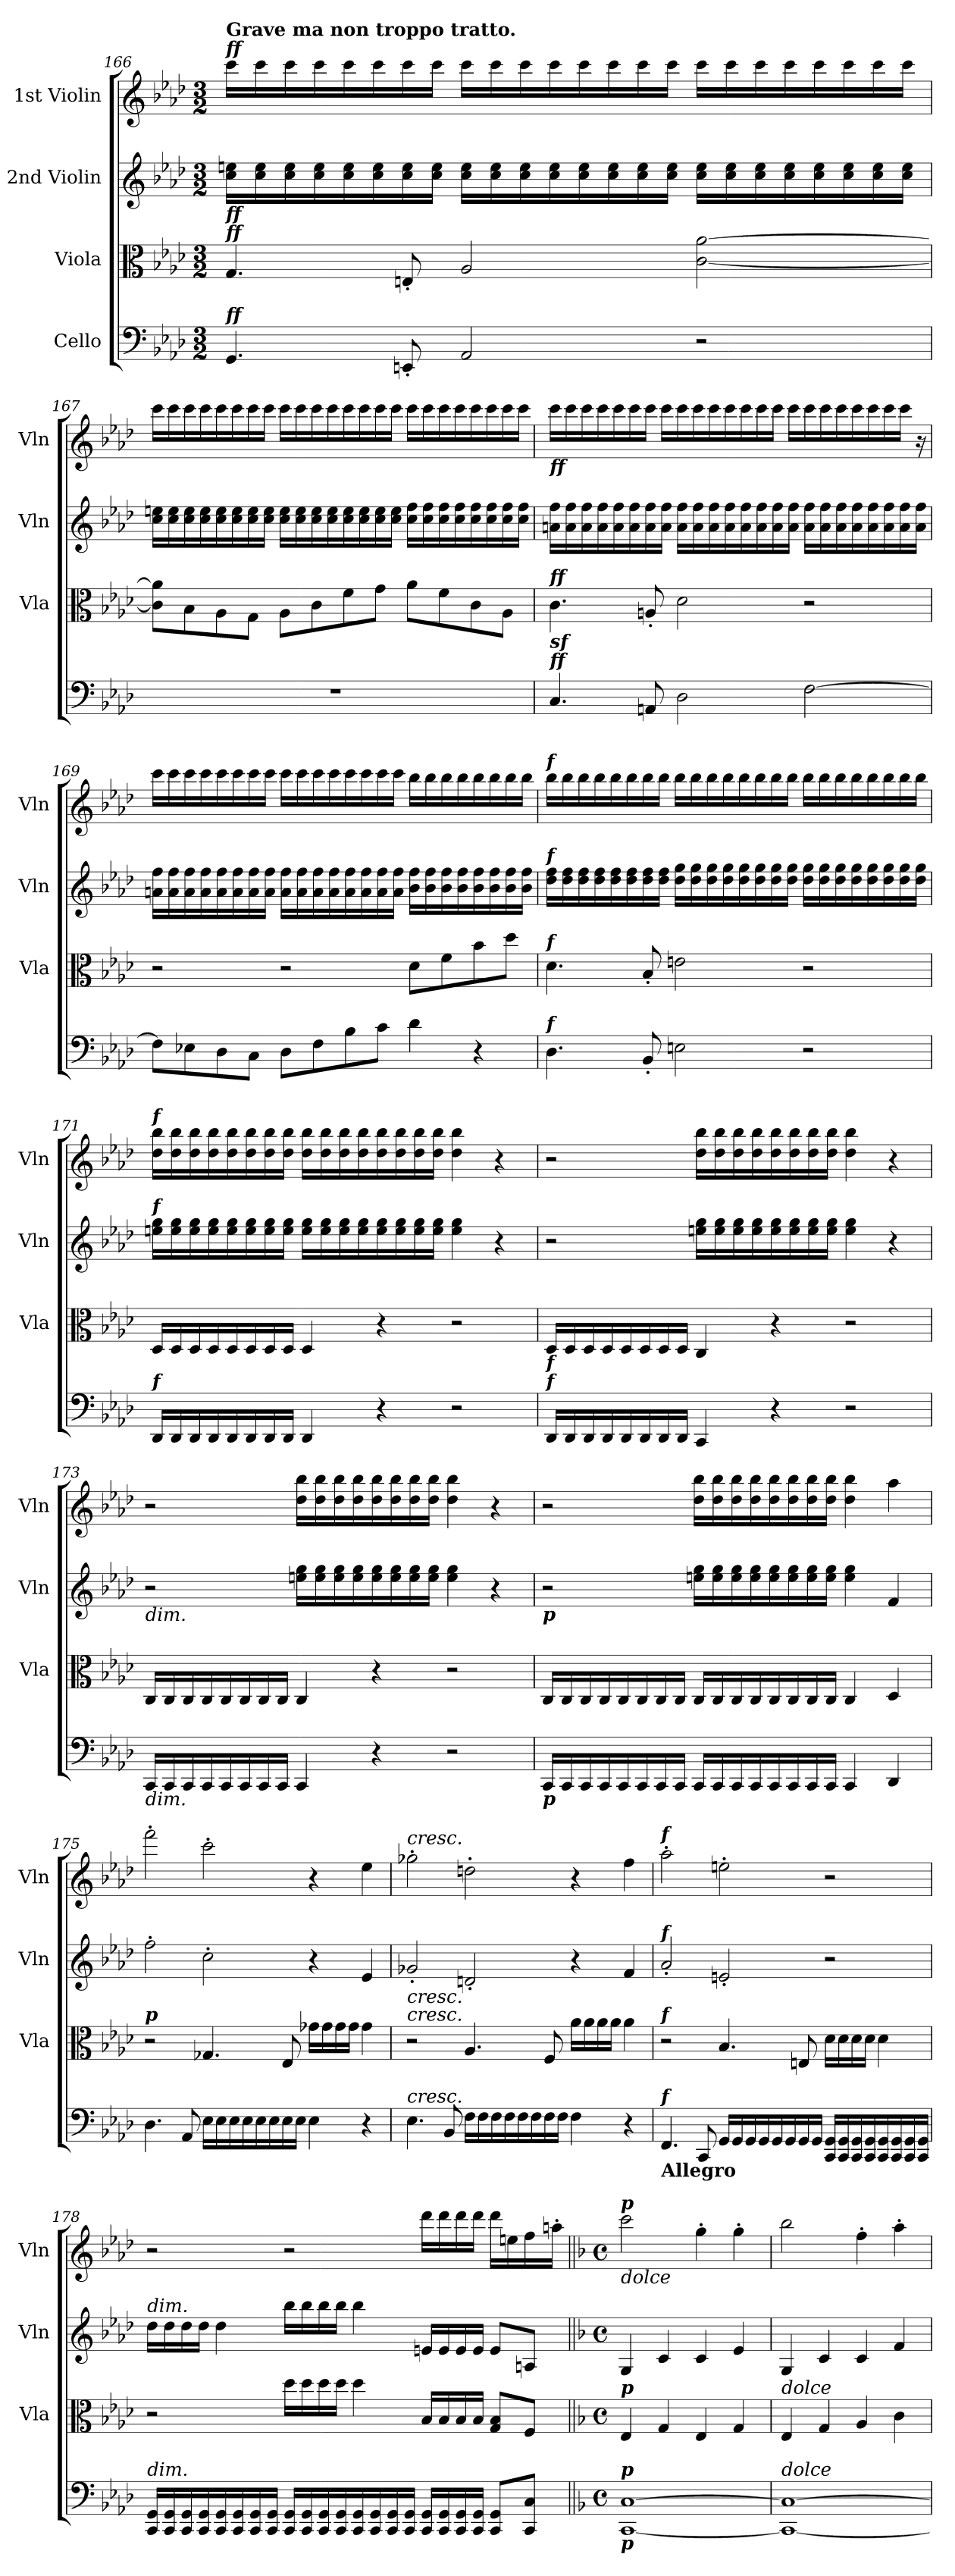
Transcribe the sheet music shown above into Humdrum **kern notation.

**kern	**kern	**kern	**kern
*part4	*part3	*part2	*part1
*staff4	*staff3	*staff2	*staff1
*I"Cello	*I"Viola	*I"2nd Violin	*I"1st Violin
*	*I'Vla	*I'Vln	*I'Vln
!!LO:LB:g=z
*clefF4	*clefC3	*clefG2	*clefG2
*k[b-e-a-d-]	*k[b-e-a-d-]	*k[b-e-a-d-]	*k[b-e-a-d-]
*A-:	*A-:	*A-:	*A-:
*M3/2	*M3/2	*M3/2	*M3/2
=166	=166	=166	=166
!	!	!	!LO:TX:a:Bi:t=ff
!	!	!	!LO:TX:a:B:t=Grave ma non troppo tratto.
!	!LO:TX:a:Bi:t=ff	!	!
!	!LO:TX:a:Bi:t=ff	!	!
!LO:TX:a:Bi:t=ff	!	!	!
4.GG/	4.G/	16cc\ 16een\LL	16ccc\LL
.	.	16cc\ 16ee\	16ccc\
.	.	16cc\ 16ee\	16ccc\
.	.	16cc\ 16ee\	16ccc\
.	.	16cc\ 16ee\	16ccc\
.	.	16cc\ 16ee\	16ccc\
8EEn'/	8En'/	16cc\ 16ee\	16ccc\
.	.	16cc\ 16ee\JJ	16ccc\JJ
2AA-/	2A-/	16cc\ 16ee\LL	16ccc\LL
.	.	16cc\ 16ee\	16ccc\
.	.	16cc\ 16ee\	16ccc\
.	.	16cc\ 16ee\	16ccc\
.	.	16cc\ 16ee\	16ccc\
.	.	16cc\ 16ee\	16ccc\
.	.	16cc\ 16ee\	16ccc\
.	.	16cc\ 16ee\JJ	16ccc\JJ
2r	[2c\ [2a-\	16cc\ 16ee\LL	16ccc\LL
.	.	16cc\ 16ee\	16ccc\
.	.	16cc\ 16ee\	16ccc\
.	.	16cc\ 16ee\	16ccc\
.	.	16cc\ 16ee\	16ccc\
.	.	16cc\ 16ee\	16ccc\
.	.	16cc\ 16ee\	16ccc\
.	.	16cc\ 16ee\JJ	16ccc\JJ
!!LO:LB:g=z
=167	=167	=167	=167
1.r	8c\] 8a-\]L	16cc\ 16een\LL	16ccc\LL
.	.	16cc\ 16ee\	16ccc\
.	8B-\	16cc\ 16ee\	16ccc\
.	.	16cc\ 16ee\	16ccc\
.	8A-\	16cc\ 16ee\	16ccc\
.	.	16cc\ 16ee\	16ccc\
.	8G\J	16cc\ 16ee\	16ccc\
.	.	16cc\ 16ee\JJ	16ccc\JJ
.	8A-\L	16cc\ 16ee\LL	16ccc\LL
.	.	16cc\ 16ee\	16ccc\
.	8c\	16cc\ 16ee\	16ccc\
.	.	16cc\ 16ee\	16ccc\
.	8f\	16cc\ 16ee\	16ccc\
.	.	16cc\ 16ee\	16ccc\
.	8g\J	16cc\ 16ee\	16ccc\
.	.	16cc\ 16ee\JJ	16ccc\JJ
.	8a-\L	16cc\ 16ff\LL	16ccc\LL
.	.	16cc\ 16ff\	16ccc\
.	8f\	16cc\ 16ff\	16ccc\
.	.	16cc\ 16ff\	16ccc\
.	8c\	16cc\ 16ff\	16ccc\
.	.	16cc\ 16ff\	16ccc\
.	8A-\J	16cc\ 16ff\	16ccc\
.	.	16cc\ 16ff\JJ	16ccc\JJ
!!LO:PB:g=z
=168	=168	=168	=168
!	!	!	!LO:TX:b:Bi:t=ff
!	!LO:TX:a:Bi:t=ff	!	!
!LO:TX:a:Bi:t=ff	!	!	!
!LO:TX:a:Bi:t=sf	!	!	!
4.C/	4.c\	16an\ 16ff\LL	16ccc\LL
.	.	16a\ 16ff\	16ccc\
.	.	16a\ 16ff\	16ccc\
.	.	16a\ 16ff\	16ccc\
.	.	16a\ 16ff\	16ccc\
.	.	16a\ 16ff\	16ccc\
8AAn/	8An'/	16a\ 16ff\	16ccc\JJ
.	.	16a\ 16ff\JJ	16ccc\LL
2D-\	2d-\	16a\ 16ff\LL	16ccc\
.	.	16a\ 16ff\	16ccc\
.	.	16a\ 16ff\	16ccc\
.	.	16a\ 16ff\	16ccc\
.	.	16a\ 16ff\	16ccc\
.	.	16a\ 16ff\	16ccc\
.	.	16a\ 16ff\	16ccc\JJ
.	.	16a\ 16ff\JJ	16ccc\LL
[2F\	2r	16a\ 16ff\LL	16ccc\
.	.	16a\ 16ff\	16ccc\
.	.	16a\ 16ff\	16ccc\
.	.	16a\ 16ff\	16ccc\
.	.	16a\ 16ff\	16ccc\
.	.	16a\ 16ff\	16ccc\
.	.	16a\ 16ff\	16ccc\JJ
.	.	16a\ 16ff\JJ	16r
!!LO:PB:g=z
=169	=169	=169	=169
8F\L]	2r	16an\ 16ff\LL	16ccc\LL
.	.	16a\ 16ff\	16ccc\
8E-X\	.	16a\ 16ff\	16ccc\
.	.	16a\ 16ff\	16ccc\
8D-\	.	16a\ 16ff\	16ccc\
.	.	16a\ 16ff\	16ccc\
8C\J	.	16a\ 16ff\	16ccc\
.	.	16a\ 16ff\JJ	16ccc\JJ
8D-\L	2r	16a\ 16ff\LL	16ccc\LL
.	.	16a\ 16ff\	16ccc\
8F\	.	16a\ 16ff\	16ccc\
.	.	16a\ 16ff\	16ccc\
8B-\	.	16a\ 16ff\	16ccc\
.	.	16a\ 16ff\	16ccc\
8c\J	.	16a\ 16ff\	16ccc\
.	.	16a\ 16ff\JJ	16ccc\JJ
4d-\	8d-\L	16b-\ 16ff\LL	16bb-\LL
.	.	16b-\ 16ff\	16bb-\
.	8f\	16b-\ 16ff\	16bb-\
.	.	16b-\ 16ff\	16bb-\
4r	8b-\	16b-\ 16ff\	16bb-\
.	.	16b-\ 16ff\	16bb-\
.	8dd-\J	16b-\ 16ff\	16bb-\
.	.	16b-\ 16ff\JJ	16bb-\JJ
!!LO:LB:g=z
=170	=170	=170	=170
!	!	!	!LO:TX:a:Bi:t=f
!	!	!LO:TX:a:Bi:t=f	!
!	!LO:TX:a:Bi:t=f	!	!
!LO:TX:a:Bi:t=f	!	!	!
4.D-\	4.d-\	16dd-\ 16ff\LL	16bb-\LL
.	.	16dd-\ 16ff\	16bb-\
.	.	16dd-\ 16ff\	16bb-\
.	.	16dd-\ 16ff\	16bb-\
.	.	16dd-\ 16ff\	16bb-\
.	.	16dd-\ 16ff\	16bb-\
8BB-'/	8B-'/	16dd-\ 16ff\	16bb-\
.	.	16dd-\ 16ff\JJ	16bb-\JJ
2En\	2en\	16dd-\ 16gg\LL	16bb-\LL
.	.	16dd-\ 16gg\	16bb-\
.	.	16dd-\ 16gg\	16bb-\
.	.	16dd-\ 16gg\	16bb-\
.	.	16dd-\ 16gg\	16bb-\
.	.	16dd-\ 16gg\	16bb-\
.	.	16dd-\ 16gg\	16bb-\
.	.	16dd-\ 16gg\JJ	16bb-\JJ
2r	2r	16dd-\ 16gg\LL	16bb-\LL
.	.	16dd-\ 16gg\	16bb-\
.	.	16dd-\ 16gg\	16bb-\
.	.	16dd-\ 16gg\	16bb-\
.	.	16dd-\ 16gg\	16bb-\
.	.	16dd-\ 16gg\	16bb-\
.	.	16dd-\ 16gg\	16bb-\
.	.	16dd-\ 16gg\JJ	16bb-\JJ
!!LO:LB:g=z
=171	=171	=171	=171
!	!	!	!LO:TX:a:Bi:t=f
!	!	!LO:TX:a:Bi:t=f	!
!LO:TX:a:Bi:t=f	!	!	!
16DD-/LL	16D-/LL	16een\ 16gg\LL	16dd-\ 16bb-\LL
16DD-/	16D-/	16ee\ 16gg\	16dd-\ 16bb-\
16DD-/	16D-/	16ee\ 16gg\	16dd-\ 16bb-\
16DD-/	16D-/	16ee\ 16gg\	16dd-\ 16bb-\
16DD-/	16D-/	16ee\ 16gg\	16dd-\ 16bb-\
16DD-/	16D-/	16ee\ 16gg\	16dd-\ 16bb-\
16DD-/	16D-/	16ee\ 16gg\	16dd-\ 16bb-\
16DD-/JJ	16D-/JJ	16ee\ 16gg\JJ	16dd-\ 16bb-\JJ
4DD-/	4D-/	16ee\ 16gg\LL	16dd-\ 16bb-\LL
.	.	16ee\ 16gg\	16dd-\ 16bb-\
.	.	16ee\ 16gg\	16dd-\ 16bb-\
.	.	16ee\ 16gg\	16dd-\ 16bb-\
4r	4r	16ee\ 16gg\	16dd-\ 16bb-\
.	.	16ee\ 16gg\	16dd-\ 16bb-\
.	.	16ee\ 16gg\	16dd-\ 16bb-\
.	.	16ee\ 16gg\JJ	16dd-\ 16bb-\JJ
2r	2r	4ee\ 4gg\	4dd-\ 4bb-\
.	.	4r	4r
!!LO:PB:g=z
=172	=172	=172	=172
!LO:TX:a:Bi:t=f	!	!	!
!LO:TX:a:Bi:t=f	!	!	!
16DD-/LL	16D-/LL	2r	2r
16DD-/	16D-/	.	.
16DD-/	16D-/	.	.
16DD-/	16D-/	.	.
16DD-/	16D-/	.	.
16DD-/	16D-/	.	.
16DD-/	16D-/	.	.
16DD-/JJ	16D-/JJ	.	.
4CC/	4C/	16een\ 16gg\LL	16dd-\ 16bb-\LL
.	.	16ee\ 16gg\	16dd-\ 16bb-\
.	.	16ee\ 16gg\	16dd-\ 16bb-\
.	.	16ee\ 16gg\	16dd-\ 16bb-\
4r	4r	16ee\ 16gg\	16dd-\ 16bb-\
.	.	16ee\ 16gg\	16dd-\ 16bb-\
.	.	16ee\ 16gg\	16dd-\ 16bb-\
.	.	16ee\ 16gg\JJ	16dd-\ 16bb-\JJ
2r	2r	4ee\ 4gg\	4dd-\ 4bb-\
.	.	4r	4r
!!LO:LB:g=z
=173	=173	=173	=173
!	!	!LO:TX:b:i:t=dim.	!
!LO:TX:b:i:t=dim.	!	!	!
16CC/LL	16C/LL	2r	2r
16CC/	16C/	.	.
16CC/	16C/	.	.
16CC/	16C/	.	.
16CC/	16C/	.	.
16CC/	16C/	.	.
16CC/	16C/	.	.
16CC/JJ	16C/JJ	.	.
4CC/	4C/	16een\ 16gg\LL	16dd-\ 16bb-\LL
.	.	16ee\ 16gg\	16dd-\ 16bb-\
.	.	16ee\ 16gg\	16dd-\ 16bb-\
.	.	16ee\ 16gg\	16dd-\ 16bb-\
4r	4r	16ee\ 16gg\	16dd-\ 16bb-\
.	.	16ee\ 16gg\	16dd-\ 16bb-\
.	.	16ee\ 16gg\	16dd-\ 16bb-\
.	.	16ee\ 16gg\JJ	16dd-\ 16bb-\JJ
2r	2r	4ee\ 4gg\	4dd-\ 4bb-\
.	.	4r	4r
!!LO:PB:g=z
=174	=174	=174	=174
!	!	!LO:TX:b:Bi:t=p	!
!LO:TX:b:Bi:t=p	!	!	!
16CC/LL	16C/LL	2r	2r
16CC/	16C/	.	.
16CC/	16C/	.	.
16CC/	16C/	.	.
16CC/	16C/	.	.
16CC/	16C/	.	.
16CC/	16C/	.	.
16CC/JJ	16C/JJ	.	.
16CC/LL	16C/LL	16een\ 16gg\LL	16dd-\ 16bb-\LL
16CC/	16C/	16ee\ 16gg\	16dd-\ 16bb-\
16CC/	16C/	16ee\ 16gg\	16dd-\ 16bb-\
16CC/	16C/	16ee\ 16gg\	16dd-\ 16bb-\
16CC/	16C/	16ee\ 16gg\	16dd-\ 16bb-\
16CC/	16C/	16ee\ 16gg\	16dd-\ 16bb-\
16CC/	16C/	16ee\ 16gg\	16dd-\ 16bb-\
16CC/JJ	16C/JJ	16ee\ 16gg\JJ	16dd-\ 16bb-\JJ
4CC/	4C/	4ee\ 4gg\	4dd-\ 4bb-\
4DD-/	4D-/	4f/	4aa-\
!!LO:PB:g=z
=175	=175	=175	=175
!	!LO:TX:a:Bi:t=p	!	!
4.D-\	2r	2ff'\	2fff'\
8AA-/	.	.	.
16E-\LL	4.G-X/	2cc'\	2ccc'\
16E-\	.	.	.
16E-\	.	.	.
16E-\	.	.	.
16E-\	.	.	.
16E-\	.	.	.
16E-\	8E-/	.	.
16E-\JJ	.	.	.
4E-\	16g-X\LL	4r	4r
.	16g-\	.	.
.	16g-\	.	.
.	16g-\JJ	.	.
4r	4g-\	4e-/	4ee-\
=176	=176	=176	=176
!	!	!	!LO:TX:a:i:t=cresc.
!	!LO:TX:a:i:t=cresc.	!	!
!	!LO:TX:a:i:t=cresc.	!	!
!LO:TX:a:i:t=cresc.	!	!	!
4.E-\	2r	2g-X'/	2gg-X'\
8BB-/	.	.	.
16F\LL	4.A-/	2dn'/	2ddn'\
16F\	.	.	.
16F\	.	.	.
16F\	.	.	.
16F\	.	.	.
16F\	.	.	.
16F\	8F/	.	.
16F\JJ	.	.	.
4F\	16a-\LL	4r	4r
.	16a-\	.	.
.	16a-\	.	.
.	16a-\JJ	.	.
4r	4a-\	4f/	4ff\
!!LO:LB:g=z
=177	=177	=177	=177
!	!	!	!LO:TX:a:Bi:t=f
!	!	!LO:TX:a:Bi:t=f	!
!	!LO:TX:a:Bi:t=f	!	!
!LO:TX:b:B:t=Allegro	!	!	!
!LO:TX:a:Bi:t=f	!	!	!
4.FF/	2r	2a-'/	2aa-'\
8CC/	.	.	.
16GG/LL	4.B-/	2en'/	2een'\
16GG/	.	.	.
16GG/	.	.	.
16GG/	.	.	.
16GG/	.	.	.
16GG/	.	.	.
16GG/	8En/	.	.
16GG/JJ	.	.	.
16CC/ 16GG/LL	16d-\LL	2r	2r
16CC/ 16GG/	16d-\	.	.
16CC/ 16GG/	16d-\	.	.
16CC/ 16GG/	16d-\JJ	.	.
16CC/ 16GG/	4d-\	.	.
16CC/ 16GG/	.	.	.
16CC/ 16GG/	.	.	.
16CC/ 16GG/JJ	.	.	.
!!LO:LB:g=z
=178	=178	=178	=178
!	!	!LO:TX:a:i:t=dim.	!
!LO:TX:a:i:t=dim.	!	!	!
16CC/ 16GG/LL	2r	16dd-\LL	2r
16CC/ 16GG/	.	16dd-\	.
16CC/ 16GG/	.	16dd-\	.
16CC/ 16GG/	.	16dd-\JJ	.
16CC/ 16GG/	.	4dd-\	.
16CC/ 16GG/	.	.	.
16CC/ 16GG/	.	.	.
16CC/ 16GG/JJ	.	.	.
16CC/ 16GG/LL	16dd-\LL	16bb-\LL	2r
16CC/ 16GG/	16dd-\	16bb-\	.
16CC/ 16GG/	16dd-\	16bb-\	.
16CC/ 16GG/	16dd-\JJ	16bb-\JJ	.
16CC/ 16GG/	4dd-\	4bb-\	.
16CC/ 16GG/	.	.	.
16CC/ 16GG/	.	.	.
16CC/ 16GG/JJ	.	.	.
16CC/ 16GG/LL	16B-/LL	16en/LL	16ddd-\LL
16CC/ 16GG/	16B-/	16e/	16ddd-\
16CC/ 16GG/	16B-/	16e/	16ddd-\
16CC/ 16GG/JJ	16B-/JJ	16e/JJ	16ddd-\JJ
8CC/ 8GG/L	8G/ 8B-/L	8e/L	16ddd-\LL
.	.	.	16een\
8CC/ 8C/J	8F/J	8An/J	16ff\
.	.	.	16aan'\JJ
!!LO:PB:g=z
=179||	=179||	=179||	=179||
*k[b-]	*k[b-]	*k[b-]	*k[b-]
*F:	*F:	*F:	*F:
*M4/4	*M4/4	*M4/4	*M4/4
*met(c)	*met(c)	*met(c)	*met(c)
!	!	!	!LO:TX:a:Bi:t=p
!	!	!	!LO:TX:b:i:t=dolce
!	!LO:TX:a:Bi:t=p	!	!
!LO:TX:a:Bi:t=p	!	!	!
!LO:TX:b:Bi:t=p	!	!	!
[1CC [1C	4E/	4G/	2ccc\
.	4G/	4c/	.
.	4E/	4c/	4gg'\
.	4G/	4e/	4gg'\
=180	=180	=180	=180
!	!LO:TX:a:i:t=dolce	!	!
!LO:TX:a:i:t=dolce	!	!	!
1CC_ 1C_	4E/	4G/	2bb-\
.	4G/	4c/	.
.	4A/	4c/	4ff'\
.	4c\	4f/	4aa'\
=	=	=	=
*-	*-	*-	*-
